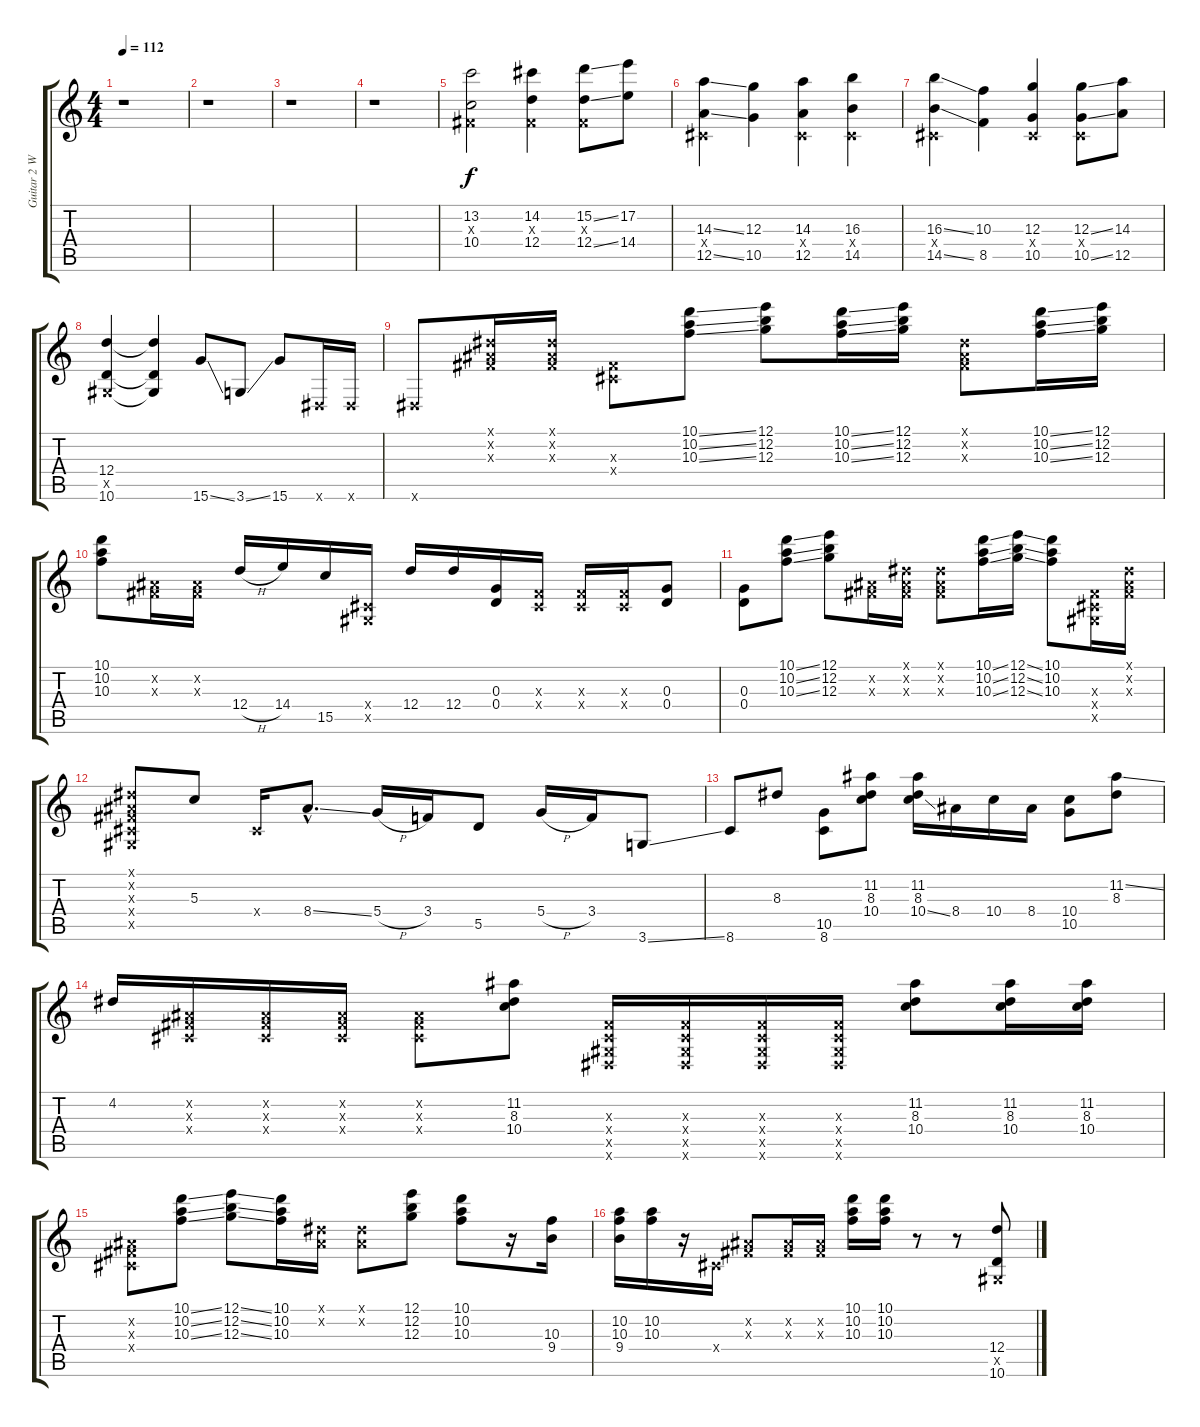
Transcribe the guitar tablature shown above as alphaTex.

\track ("Guitar 2 Wah and Flanger" "Guitar 2 W") {instrument distortionguitar}
\staff {score tabs}
\tuning (E4 B3 G3 D3 A2 E2) {hide}
\ts (4 4)
\tempo 112
\clef g2
\ks c
r.1{dy f instrument distortionguitar} |
r.1 |
r.1 |
r.1 |
(13.2 -1.3{x} 10.4).2 (14.2 -1.3{x} 12.4).4 (15.2{ss} -1.3{x} 12.4{ss}).8 (17.2 14.4).8 |
(14.3{ss} -1.4{x} 12.5{ss}).4 (12.3 10.5).4 (14.3 -1.4{x} 12.5).4 (16.3 -1.4{x} 14.5).4 |
(16.3{ss} -1.4{x} 14.5{ss}).4 (10.3 8.5).4 (12.3 -1.4{x} 10.5).4 (12.3{ss} -1.4{x} 10.5{ss}).8 (14.3 12.5).8 |
(12.4 -1.5{x} 10.6).4 (12.4{t} -1.5{t} 10.6{t}).4 15.6{ss}.8 3.6{ss}.8 15.6.8 -1.6{x}.16 -1.6{x}.16 |
-1.6{x}.8 (-1.1{x} -1.2{x} -1.3{x}).16 (-1.1{x} -1.2{x} -1.3{x}).16 (-1.3{x} -1.4{x}).8 (10.1{ss} 10.2{ss} 10.3{ss}).8 (12.1 12.2 12.3).8 (10.1{ss} 10.2{ss} 10.3{ss}).16 (12.1 12.2 12.3).16 (-1.1{x} -1.2{x} -1.3{x}).8 (10.1{ss} 10.2{ss} 10.3{ss}).16 (12.1 12.2 12.3).16 |
(10.1 10.2 10.3).8 (-1.2{x} -1.3{x}).16 (-1.2{x} -1.3{x}).16 12.4{h}.16 14.4.16 15.5.16 (-1.4{x} -1.5{x}).16 12.4.16 12.4.16 (0.3 0.4).16 (-1.3{x} -1.4{x}).16 (-1.3{x} -1.4{x}).16 (-1.3{x} -1.4{x}).16 (0.3 0.4).8 |
(0.3 0.4).8 (10.1{ss} 10.2{ss} 10.3{ss}).8 (12.1 12.2 12.3).8 (-1.2{x} -1.3{x}).16 (-1.1{x} -1.2{x} -1.3{x}).16 (-1.1{x} -1.2{x} -1.3{x}).8 (10.1{ss} 10.2{ss} 10.3{ss}).16 (12.1{ss} 12.2{ss} 12.3{ss}).16 (10.1 10.2 10.3).8 (-1.3{x} -1.4{x} -1.5{x}).16 (-1.1{x} -1.2{x} -1.3{x}).16 |
(-1.1{x} -1.2{x} -1.3{x} -1.4{x} -1.5{x}).8 5.3.8 -1.4{x}.16 8.4{ss hac}.8{d} 5.4{h}.16 3.4.16 5.5.8 5.4{h}.16 3.4.16 3.6{ss}.8 |
8.6.8 8.3.8 (10.5 8.6).8 (11.2 8.3 10.4).8 (11.2 8.3 10.4{ss}).16 8.4.16 10.4.16 8.4.16 (10.4 10.5).8 (11.2{ss} 8.3).8 |
4.2.16 (-1.2{x} -1.3{x} -1.4{x}).16 (-1.2{x} -1.3{x} -1.4{x}).16 (-1.2{x} -1.3{x} -1.4{x}).16 (-1.2{x} -1.3{x} -1.4{x}).8 (11.2 8.3 10.4).8 (-1.3{x} -1.4{x} -1.5{x} -1.6{x}).16 (-1.3{x} -1.4{x} -1.5{x} -1.6{x}).16 (-1.3{x} -1.4{x} -1.5{x} -1.6{x}).16 (-1.3{x} -1.4{x} -1.5{x} -1.6{x}).16 (11.2 8.3 10.4).8 (11.2 8.3 10.4).16 (11.2 8.3 10.4).16 |
(-1.2{x} -1.3{x} -1.4{x}).8 (10.1{ss} 10.2{ss} 10.3{ss}).8 (12.1{ss} 12.2{ss} 12.3{ss}).8 (10.1 10.2 10.3).16 (-1.1{x} -1.2{x}).16 (-1.1{x} -1.2{x}).8 (12.1 12.2 12.3).8 (10.1 10.2 10.3).8 r.16 (10.3 9.4).16 |
(10.2 10.3 9.4).16 (10.2 10.3).16 r.16 -1.4{x}.16 (-1.2{x} -1.3{x}).8 (-1.2{x} -1.3{x}).16 (-1.2{x} -1.3{x}).16 (10.1 10.2 10.3).16 (10.1 10.2 10.3).16 r.8 r.8 (12.4 -1.5{x} 10.6).8
